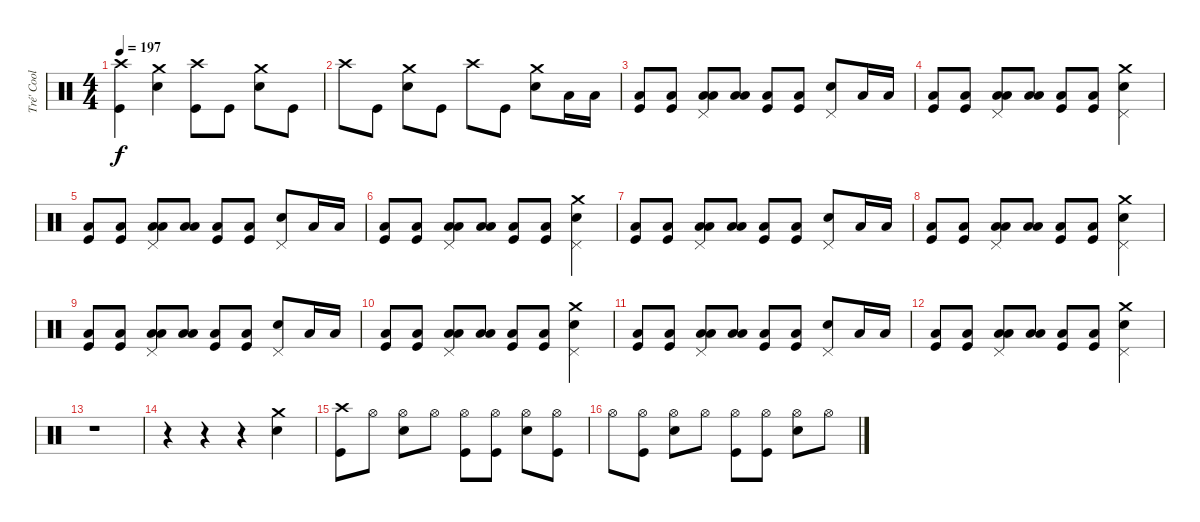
\track ("Tré' Cool" "Tré' Cool") {instrument percussion}
\staff {score}
\articulation defaults
\ts (4 4)
\tempo 197
\clef neutral
\ks c
("Crash high (hit)" "Kick (hit)").4{dy f} ("Crash medium (hit)" "Electric Snare (hit)").4 ("Crash high (hit)" "Kick (hit)").8 "Kick (hit)".8 ("Crash medium (hit)" "Electric Snare (hit)").8 "Kick (hit)".8 |
"Crash high (hit)".8 "Kick (hit)".8 ("Crash medium (hit)" "Electric Snare (hit)").8 "Kick (hit)".8 "Crash high (hit)".8 "Kick (hit)".8 ("Crash medium (hit)" "Electric Snare (hit)").8 "Low Floor Tom (hit)".16 "Low Floor Tom (hit)".16 |
("Low Floor Tom (hit)" "Kick (hit)").8 ("Low Floor Tom (hit)" "Kick (hit)").8 ("Low Tom (hit)" "Low Floor Tom (hit)" "Pedal Hi-Hat (hit)").8 ("Low Tom (hit)" "Low Floor Tom (hit)").8 ("Low Floor Tom (hit)" "Kick (hit)").8 ("Low Floor Tom (hit)" "Kick (hit)").8 ("Electric Snare (hit)" "Pedal Hi-Hat (hit)").8 "Low Floor Tom (hit)".16 "Low Floor Tom (hit)".16 |
("Low Floor Tom (hit)" "Kick (hit)").8 ("Low Floor Tom (hit)" "Kick (hit)").8 ("Low Tom (hit)" "Low Floor Tom (hit)" "Pedal Hi-Hat (hit)").8 ("Low Tom (hit)" "Low Floor Tom (hit)").8 ("Low Floor Tom (hit)" "Kick (hit)").8 ("Low Floor Tom (hit)" "Kick (hit)").8 ("Crash medium (hit)" "Electric Snare (hit)" "Pedal Hi-Hat (hit)").4 |
("Low Floor Tom (hit)" "Kick (hit)").8 ("Low Floor Tom (hit)" "Kick (hit)").8 ("Low Tom (hit)" "Low Floor Tom (hit)" "Pedal Hi-Hat (hit)").8 ("Low Tom (hit)" "Low Floor Tom (hit)").8 ("Low Floor Tom (hit)" "Kick (hit)").8 ("Low Floor Tom (hit)" "Kick (hit)").8 ("Electric Snare (hit)" "Pedal Hi-Hat (hit)").8 "Low Floor Tom (hit)".16 "Low Floor Tom (hit)".16 |
("Low Floor Tom (hit)" "Kick (hit)").8 ("Low Floor Tom (hit)" "Kick (hit)").8 ("Low Tom (hit)" "Low Floor Tom (hit)" "Pedal Hi-Hat (hit)").8 ("Low Tom (hit)" "Low Floor Tom (hit)").8 ("Low Floor Tom (hit)" "Kick (hit)").8 ("Low Floor Tom (hit)" "Kick (hit)").8 ("Crash medium (hit)" "Electric Snare (hit)" "Pedal Hi-Hat (hit)").4 |
("Low Floor Tom (hit)" "Kick (hit)").8 ("Low Floor Tom (hit)" "Kick (hit)").8 ("Low Tom (hit)" "Low Floor Tom (hit)" "Pedal Hi-Hat (hit)").8 ("Low Tom (hit)" "Low Floor Tom (hit)").8 ("Low Floor Tom (hit)" "Kick (hit)").8 ("Low Floor Tom (hit)" "Kick (hit)").8 ("Electric Snare (hit)" "Pedal Hi-Hat (hit)").8 "Low Floor Tom (hit)".16 "Low Floor Tom (hit)".16 |
("Low Floor Tom (hit)" "Kick (hit)").8 ("Low Floor Tom (hit)" "Kick (hit)").8 ("Low Tom (hit)" "Low Floor Tom (hit)" "Pedal Hi-Hat (hit)").8 ("Low Tom (hit)" "Low Floor Tom (hit)").8 ("Low Floor Tom (hit)" "Kick (hit)").8 ("Low Floor Tom (hit)" "Kick (hit)").8 ("Crash medium (hit)" "Electric Snare (hit)" "Pedal Hi-Hat (hit)").4 |
("Low Floor Tom (hit)" "Kick (hit)").8 ("Low Floor Tom (hit)" "Kick (hit)").8 ("Low Tom (hit)" "Low Floor Tom (hit)" "Pedal Hi-Hat (hit)").8 ("Low Tom (hit)" "Low Floor Tom (hit)").8 ("Low Floor Tom (hit)" "Kick (hit)").8 ("Low Floor Tom (hit)" "Kick (hit)").8 ("Electric Snare (hit)" "Pedal Hi-Hat (hit)").8 "Low Floor Tom (hit)".16 "Low Floor Tom (hit)".16 |
("Low Floor Tom (hit)" "Kick (hit)").8 ("Low Floor Tom (hit)" "Kick (hit)").8 ("Low Tom (hit)" "Low Floor Tom (hit)" "Pedal Hi-Hat (hit)").8 ("Low Tom (hit)" "Low Floor Tom (hit)").8 ("Low Floor Tom (hit)" "Kick (hit)").8 ("Low Floor Tom (hit)" "Kick (hit)").8 ("Crash medium (hit)" "Electric Snare (hit)" "Pedal Hi-Hat (hit)").4 |
("Low Floor Tom (hit)" "Kick (hit)").8 ("Low Floor Tom (hit)" "Kick (hit)").8 ("Low Tom (hit)" "Low Floor Tom (hit)" "Pedal Hi-Hat (hit)").8 ("Low Tom (hit)" "Low Floor Tom (hit)").8 ("Low Floor Tom (hit)" "Kick (hit)").8 ("Low Floor Tom (hit)" "Kick (hit)").8 ("Electric Snare (hit)" "Pedal Hi-Hat (hit)").8 "Low Floor Tom (hit)".16 "Low Floor Tom (hit)".16 |
("Low Floor Tom (hit)" "Kick (hit)").8 ("Low Floor Tom (hit)" "Kick (hit)").8 ("Low Tom (hit)" "Low Floor Tom (hit)" "Pedal Hi-Hat (hit)").8 ("Low Tom (hit)" "Low Floor Tom (hit)").8 ("Low Floor Tom (hit)" "Kick (hit)").8 ("Low Floor Tom (hit)" "Kick (hit)").8 ("Crash medium (hit)" "Electric Snare (hit)" "Pedal Hi-Hat (hit)").4 |
r.1 |
r.4 r.4 r.4 ("Crash medium (hit)" "Electric Snare (hit)").4 |
("Crash high (hit)" "Kick (hit)").8 "Hi-Hat (open)".8 ("Hi-Hat (open)" "Electric Snare (hit)").8 "Hi-Hat (open)".8 ("Hi-Hat (open)" "Kick (hit)").8 ("Hi-Hat (open)" "Kick (hit)").8 ("Hi-Hat (open)" "Electric Snare (hit)").8 ("Hi-Hat (open)" "Kick (hit)").8 |
"Hi-Hat (open)".8 ("Hi-Hat (open)" "Kick (hit)").8 ("Hi-Hat (open)" "Electric Snare (hit)").8 "Hi-Hat (open)".8 ("Hi-Hat (open)" "Kick (hit)").8 ("Hi-Hat (open)" "Kick (hit)").8 ("Hi-Hat (open)" "Electric Snare (hit)").8 "Hi-Hat (open)".8
